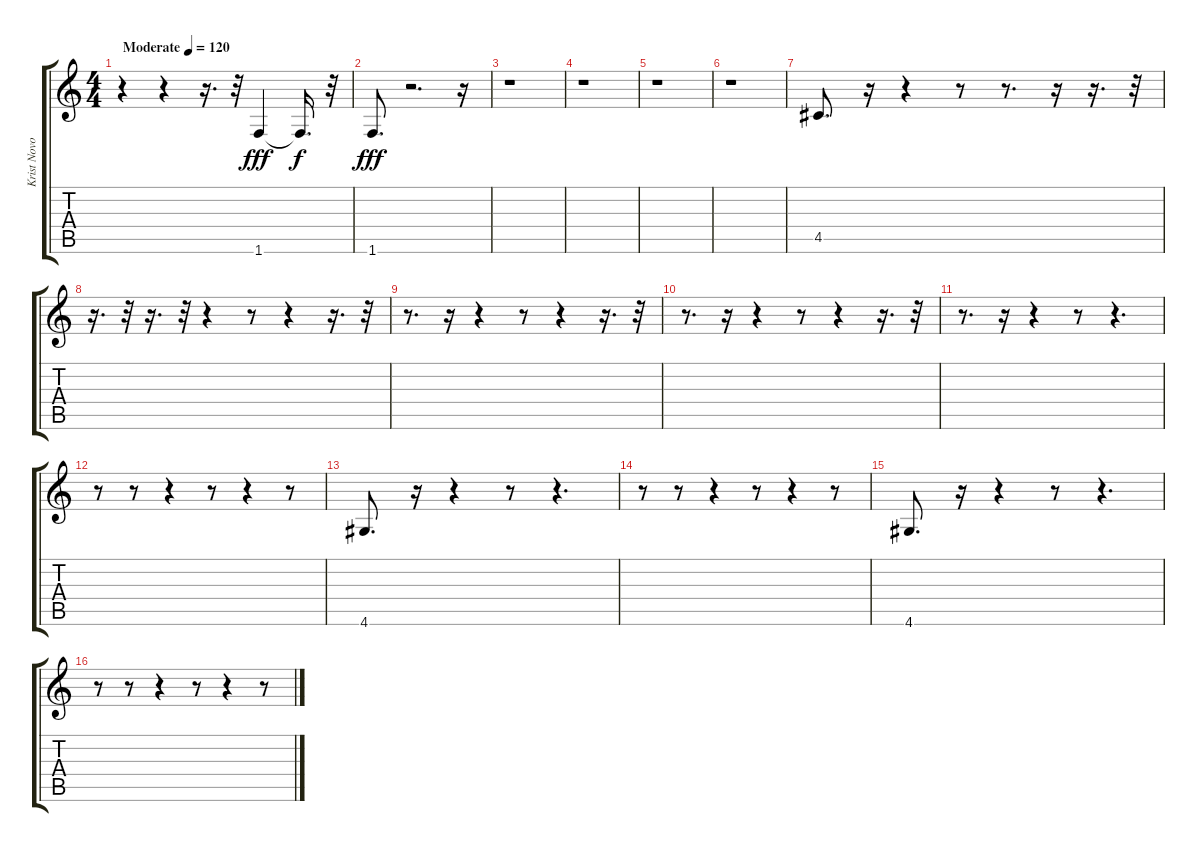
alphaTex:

\track ("Krist Novoselic" "Krist Novo") {instrument acousticbass}
\staff {score tabs}
\tuning (E4 B3 G3 D3 A2 E2) {hide}
\ts (4 4)
\tempo (120 "Moderate")
\clef g2
\ks c
r.4{dy fff instrument acousticbass} r.4 r.16{d} r.32 1.6.4 1.6{t}.16{d dy f} r.32 |
1.6.8{d dy fff} r.2{d} r.16 |
r.1 |
r.1 |
r.1 |
r.1 |
4.5.8{d} r.16 r.4 r.8 r.8{d} r.16 r.16{d} r.32 |
r.16{d} r.32 r.16{d} r.32 r.4 r.8 r.4 r.16{d} r.32 |
r.8{d} r.16 r.4 r.8 r.4 r.16{d} r.32 |
r.8{d} r.16 r.4 r.8 r.4 r.16{d} r.32 |
r.8{d} r.16 r.4 r.8 r.4{d} |
r.8 r.8 r.4 r.8 r.4 r.8 |
4.6.8{d} r.16 r.4 r.8 r.4{d} |
r.8 r.8 r.4 r.8 r.4 r.8 |
4.6.8{d} r.16 r.4 r.8 r.4{d} |
r.8 r.8 r.4 r.8 r.4 r.8
